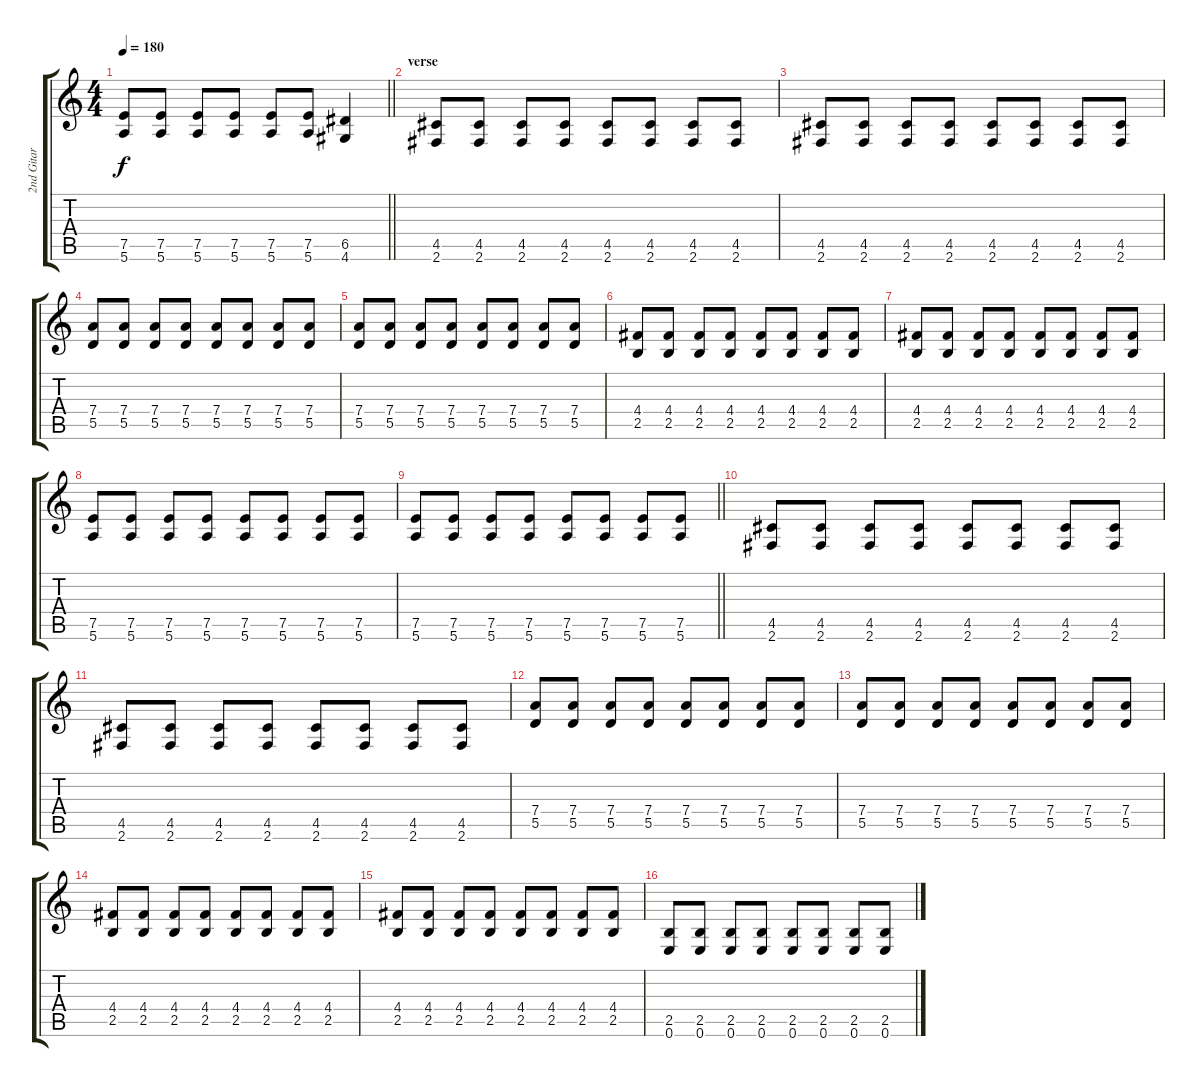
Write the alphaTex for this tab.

\track ("2nd Gitar" "2nd Gitar") {instrument distortionguitar}
\staff {score tabs}
\tuning (E4 B3 G3 D3 A2 E2) {hide}
\ts (4 4)
\tempo 180
\clef g2
\barLineRight lightlight
\ks c
(7.5 5.6).8{dy f} (7.5 5.6).8 (7.5 5.6).8 (7.5 5.6).8 (7.5 5.6).8 (7.5 5.6).8 (6.5 4.6).4 |
\section ("" "verse")
(4.5 2.6).8 (4.5 2.6).8 (4.5 2.6).8 (4.5 2.6).8 (4.5 2.6).8 (4.5 2.6).8 (4.5 2.6).8 (4.5 2.6).8 |
(4.5 2.6).8 (4.5 2.6).8 (4.5 2.6).8 (4.5 2.6).8 (4.5 2.6).8 (4.5 2.6).8 (4.5 2.6).8 (4.5 2.6).8 |
(7.4 5.5).8 (7.4 5.5).8 (7.4 5.5).8 (7.4 5.5).8 (7.4 5.5).8 (7.4 5.5).8 (7.4 5.5).8 (7.4 5.5).8 |
(7.4 5.5).8 (7.4 5.5).8 (7.4 5.5).8 (7.4 5.5).8 (7.4 5.5).8 (7.4 5.5).8 (7.4 5.5).8 (7.4 5.5).8 |
(4.4 2.5).8 (4.4 2.5).8 (4.4 2.5).8 (4.4 2.5).8 (4.4 2.5).8 (4.4 2.5).8 (4.4 2.5).8 (4.4 2.5).8 |
(4.4 2.5).8 (4.4 2.5).8 (4.4 2.5).8 (4.4 2.5).8 (4.4 2.5).8 (4.4 2.5).8 (4.4 2.5).8 (4.4 2.5).8 |
(7.5 5.6).8 (7.5 5.6).8 (7.5 5.6).8 (7.5 5.6).8 (7.5 5.6).8 (7.5 5.6).8 (7.5 5.6).8 (7.5 5.6).8 |
\barLineRight lightlight
(7.5 5.6).8 (7.5 5.6).8 (7.5 5.6).8 (7.5 5.6).8 (7.5 5.6).8 (7.5 5.6).8 (7.5 5.6).8 (7.5 5.6).8 |
(4.5 2.6).8 (4.5 2.6).8 (4.5 2.6).8 (4.5 2.6).8 (4.5 2.6).8 (4.5 2.6).8 (4.5 2.6).8 (4.5 2.6).8 |
(4.5 2.6).8 (4.5 2.6).8 (4.5 2.6).8 (4.5 2.6).8 (4.5 2.6).8 (4.5 2.6).8 (4.5 2.6).8 (4.5 2.6).8 |
(7.4 5.5).8 (7.4 5.5).8 (7.4 5.5).8 (7.4 5.5).8 (7.4 5.5).8 (7.4 5.5).8 (7.4 5.5).8 (7.4 5.5).8 |
(7.4 5.5).8 (7.4 5.5).8 (7.4 5.5).8 (7.4 5.5).8 (7.4 5.5).8 (7.4 5.5).8 (7.4 5.5).8 (7.4 5.5).8 |
(4.4 2.5).8 (4.4 2.5).8 (4.4 2.5).8 (4.4 2.5).8 (4.4 2.5).8 (4.4 2.5).8 (4.4 2.5).8 (4.4 2.5).8 |
(4.4 2.5).8 (4.4 2.5).8 (4.4 2.5).8 (4.4 2.5).8 (4.4 2.5).8 (4.4 2.5).8 (4.4 2.5).8 (4.4 2.5).8 |
(2.5 0.6).8 (2.5 0.6).8 (2.5 0.6).8 (2.5 0.6).8 (2.5 0.6).8 (2.5 0.6).8 (2.5 0.6).8 (2.5 0.6).8
